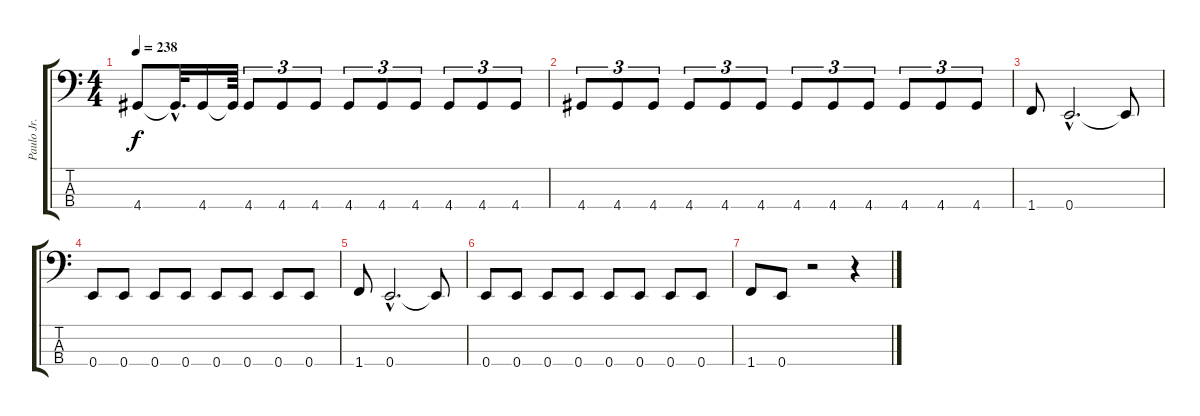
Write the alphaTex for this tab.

\track ("Paulo Jr." "Paulo Jr.") {instrument electricbasspick}
\staff {score tabs}
\tuning (G2 D2 A1 E1) {hide}
\ts (4 4)
\tempo 238
\clef f4
\ks c
4.4.8{dy f} 4.4{hac t}.32{d} 4.4.16 4.4{t}.64 4.4.8{tu (3 2)} 4.4.8{tu (3 2)} 4.4.8{tu (3 2)} 4.4.8{tu (3 2)} 4.4.8{tu (3 2)} 4.4.8{tu (3 2)} 4.4.8{tu (3 2)} 4.4.8{tu (3 2)} 4.4.8{tu (3 2)} |
4.4.8{tu (3 2)} 4.4.8{tu (3 2)} 4.4.8{tu (3 2)} 4.4.8{tu (3 2)} 4.4.8{tu (3 2)} 4.4.8{tu (3 2)} 4.4.8{tu (3 2)} 4.4.8{tu (3 2)} 4.4.8{tu (3 2)} 4.4.8{tu (3 2)} 4.4.8{tu (3 2)} 4.4.8{tu (3 2)} |
1.4.8 0.4{hac}.2{d} 0.4{t}.8 |
0.4.8 0.4.8 0.4.8 0.4.8 0.4.8 0.4.8 0.4.8 0.4.8 |
1.4.8 0.4{hac}.2{d} 0.4{t}.8 |
0.4.8 0.4.8 0.4.8 0.4.8 0.4.8 0.4.8 0.4.8 0.4.8 |
1.4.8 0.4.8 r.2 r.4
